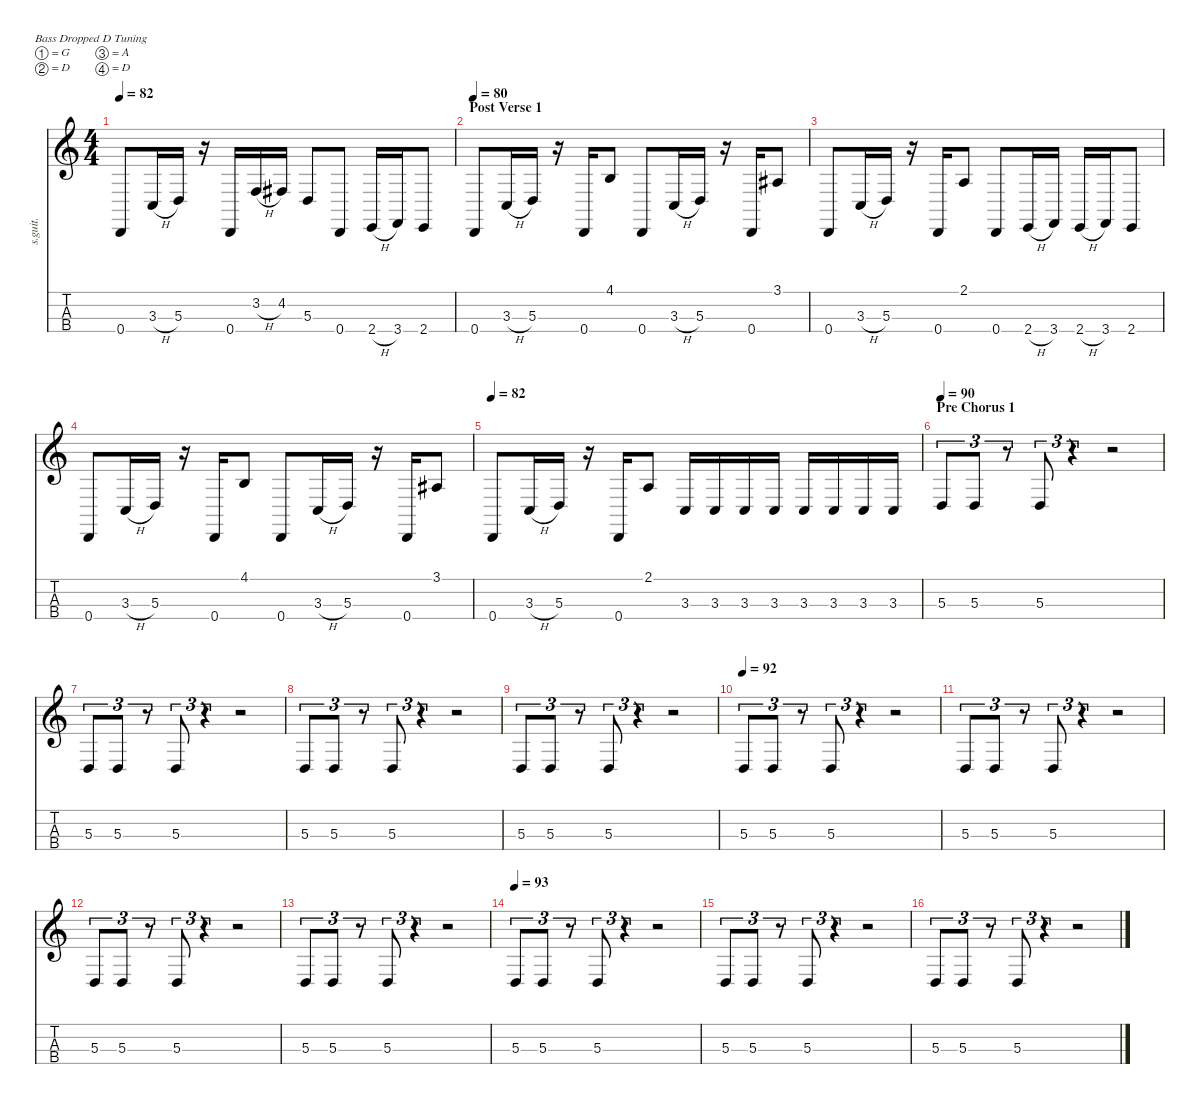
\defaultSystemsLayout 4
\hideDynamics
\bracketExtendMode nobrackets
\track ("Tim Commerford - Bass" "s.guit.") {instrument electricbassfinger}
\staff {score tabs}
\tuning (G2 D2 A1 D1)
\ts (4 4)
\tempo 82
\clef g2
\ks c
0.4.8{lyrics (0 "") lyrics (1 "") lyrics (2 "") lyrics (3 "") lyrics (4 "") dy f} 3.3{h}.16{lyrics (0 "") lyrics (1 "") lyrics (2 "") lyrics (3 "") lyrics (4 "")} 5.3.16{lyrics (0 "") lyrics (1 "") lyrics (2 "") lyrics (3 "") lyrics (4 "")} r.16 0.4.16{lyrics (0 "") lyrics (1 "") lyrics (2 "") lyrics (3 "") lyrics (4 "")} 3.2{h}.16{lyrics (0 "") lyrics (1 "") lyrics (2 "") lyrics (3 "") lyrics (4 "")} 4.2{acc #}.16{lyrics (0 "") lyrics (1 "") lyrics (2 "") lyrics (3 "") lyrics (4 "")} 5.3.8{lyrics (0 "") lyrics (1 "") lyrics (2 "") lyrics (3 "") lyrics (4 "")} 0.4.8{lyrics (0 "") lyrics (1 "") lyrics (2 "") lyrics (3 "") lyrics (4 "")} 2.4{h}.16{lyrics (0 "") lyrics (1 "") lyrics (2 "") lyrics (3 "") lyrics (4 "")} 3.4.16{lyrics (0 "") lyrics (1 "") lyrics (2 "") lyrics (3 "") lyrics (4 "")} 2.4.8{lyrics (0 "") lyrics (1 "") lyrics (2 "") lyrics (3 "") lyrics (4 "")} |
\section ("" "Post Verse 1")
\tempo 80
0.4.8{lyrics (0 "") lyrics (1 "") lyrics (2 "") lyrics (3 "") lyrics (4 "")} 3.3{h}.16{lyrics (0 "") lyrics (1 "") lyrics (2 "") lyrics (3 "") lyrics (4 "")} 5.3.16{lyrics (0 "") lyrics (1 "") lyrics (2 "") lyrics (3 "") lyrics (4 "")} r.16 0.4.16{lyrics (0 "") lyrics (1 "") lyrics (2 "") lyrics (3 "") lyrics (4 "")} 4.1.8{lyrics (0 "") lyrics (1 "") lyrics (2 "") lyrics (3 "") lyrics (4 "")} 0.4.8{lyrics (0 "") lyrics (1 "") lyrics (2 "") lyrics (3 "") lyrics (4 "")} 3.3{h}.16{lyrics (0 "") lyrics (1 "") lyrics (2 "") lyrics (3 "") lyrics (4 "")} 5.3.16{lyrics (0 "") lyrics (1 "") lyrics (2 "") lyrics (3 "") lyrics (4 "")} r.16 0.4.16{lyrics (0 "") lyrics (1 "") lyrics (2 "") lyrics (3 "") lyrics (4 "")} 3.1{acc #}.8{lyrics (0 "") lyrics (1 "") lyrics (2 "") lyrics (3 "") lyrics (4 "")} |
0.4.8{lyrics (0 "") lyrics (1 "") lyrics (2 "") lyrics (3 "") lyrics (4 "")} 3.3{h}.16{lyrics (0 "") lyrics (1 "") lyrics (2 "") lyrics (3 "") lyrics (4 "")} 5.3.16{lyrics (0 "") lyrics (1 "") lyrics (2 "") lyrics (3 "") lyrics (4 "")} r.16 0.4.16{lyrics (0 "") lyrics (1 "") lyrics (2 "") lyrics (3 "") lyrics (4 "")} 2.1.8{lyrics (0 "") lyrics (1 "") lyrics (2 "") lyrics (3 "") lyrics (4 "")} 0.4.8{lyrics (0 "") lyrics (1 "") lyrics (2 "") lyrics (3 "") lyrics (4 "")} 2.4{h}.16{lyrics (0 "") lyrics (1 "") lyrics (2 "") lyrics (3 "") lyrics (4 "")} 3.4.16{lyrics (0 "") lyrics (1 "") lyrics (2 "") lyrics (3 "") lyrics (4 "")} 2.4{h}.16{lyrics (0 "") lyrics (1 "") lyrics (2 "") lyrics (3 "") lyrics (4 "")} 3.4.16{lyrics (0 "") lyrics (1 "") lyrics (2 "") lyrics (3 "") lyrics (4 "")} 2.4.8{lyrics (0 "") lyrics (1 "") lyrics (2 "") lyrics (3 "") lyrics (4 "")} |
0.4.8{lyrics (0 "") lyrics (1 "") lyrics (2 "") lyrics (3 "") lyrics (4 "")} 3.3{h}.16{lyrics (0 "") lyrics (1 "") lyrics (2 "") lyrics (3 "") lyrics (4 "")} 5.3.16{lyrics (0 "") lyrics (1 "") lyrics (2 "") lyrics (3 "") lyrics (4 "")} r.16 0.4.16{lyrics (0 "") lyrics (1 "") lyrics (2 "") lyrics (3 "") lyrics (4 "")} 4.1.8{lyrics (0 "") lyrics (1 "") lyrics (2 "") lyrics (3 "") lyrics (4 "")} 0.4.8{lyrics (0 "") lyrics (1 "") lyrics (2 "") lyrics (3 "") lyrics (4 "")} 3.3{h}.16{lyrics (0 "") lyrics (1 "") lyrics (2 "") lyrics (3 "") lyrics (4 "")} 5.3.16{lyrics (0 "") lyrics (1 "") lyrics (2 "") lyrics (3 "") lyrics (4 "")} r.16 0.4.16{lyrics (0 "") lyrics (1 "") lyrics (2 "") lyrics (3 "") lyrics (4 "")} 3.1{acc #}.8{lyrics (0 "") lyrics (1 "") lyrics (2 "") lyrics (3 "") lyrics (4 "")} |
\tempo 82
0.4.8{lyrics (0 "") lyrics (1 "") lyrics (2 "") lyrics (3 "") lyrics (4 "")} 3.3{h}.16{lyrics (0 "") lyrics (1 "") lyrics (2 "") lyrics (3 "") lyrics (4 "")} 5.3.16{lyrics (0 "") lyrics (1 "") lyrics (2 "") lyrics (3 "") lyrics (4 "")} r.16 0.4.16{lyrics (0 "") lyrics (1 "") lyrics (2 "") lyrics (3 "") lyrics (4 "")} 2.1.8{lyrics (0 "") lyrics (1 "") lyrics (2 "") lyrics (3 "") lyrics (4 "")} 3.3.16{lyrics (0 "") lyrics (1 "") lyrics (2 "") lyrics (3 "") lyrics (4 "")} 3.3.16{lyrics (0 "") lyrics (1 "") lyrics (2 "") lyrics (3 "") lyrics (4 "")} 3.3.16{lyrics (0 "") lyrics (1 "") lyrics (2 "") lyrics (3 "") lyrics (4 "")} 3.3.16{lyrics (0 "") lyrics (1 "") lyrics (2 "") lyrics (3 "") lyrics (4 "")} 3.3.16{lyrics (0 "") lyrics (1 "") lyrics (2 "") lyrics (3 "") lyrics (4 "")} 3.3.16{lyrics (0 "") lyrics (1 "") lyrics (2 "") lyrics (3 "") lyrics (4 "")} 3.3.16{lyrics (0 "") lyrics (1 "") lyrics (2 "") lyrics (3 "") lyrics (4 "")} 3.3.16{lyrics (0 "") lyrics (1 "") lyrics (2 "") lyrics (3 "") lyrics (4 "")} |
\section ("" "Pre Chorus 1")
\tempo 90
5.3.8{tu (3 2) lyrics (0 "") lyrics (1 "") lyrics (2 "") lyrics (3 "") lyrics (4 "")} 5.3.8{tu (3 2) lyrics (0 "") lyrics (1 "") lyrics (2 "") lyrics (3 "") lyrics (4 "")} r.8{tu (3 2)} 5.3.8{tu (3 2) lyrics (0 "") lyrics (1 "") lyrics (2 "") lyrics (3 "") lyrics (4 "")} r.4{tu (3 2)} r.2 |
5.3.8{tu (3 2) lyrics (0 "") lyrics (1 "") lyrics (2 "") lyrics (3 "") lyrics (4 "")} 5.3.8{tu (3 2) lyrics (0 "") lyrics (1 "") lyrics (2 "") lyrics (3 "") lyrics (4 "")} r.8{tu (3 2)} 5.3.8{tu (3 2) lyrics (0 "") lyrics (1 "") lyrics (2 "") lyrics (3 "") lyrics (4 "")} r.4{tu (3 2)} r.2 |
5.3.8{tu (3 2) lyrics (0 "") lyrics (1 "") lyrics (2 "") lyrics (3 "") lyrics (4 "")} 5.3.8{tu (3 2) lyrics (0 "") lyrics (1 "") lyrics (2 "") lyrics (3 "") lyrics (4 "")} r.8{tu (3 2)} 5.3.8{tu (3 2) lyrics (0 "") lyrics (1 "") lyrics (2 "") lyrics (3 "") lyrics (4 "")} r.4{tu (3 2)} r.2 |
5.3.8{tu (3 2) lyrics (0 "") lyrics (1 "") lyrics (2 "") lyrics (3 "") lyrics (4 "")} 5.3.8{tu (3 2) lyrics (0 "") lyrics (1 "") lyrics (2 "") lyrics (3 "") lyrics (4 "")} r.8{tu (3 2)} 5.3.8{tu (3 2) lyrics (0 "") lyrics (1 "") lyrics (2 "") lyrics (3 "") lyrics (4 "")} r.4{tu (3 2)} r.2 |
\tempo 92
5.3.8{tu (3 2) lyrics (0 "") lyrics (1 "") lyrics (2 "") lyrics (3 "") lyrics (4 "")} 5.3.8{tu (3 2) lyrics (0 "") lyrics (1 "") lyrics (2 "") lyrics (3 "") lyrics (4 "")} r.8{tu (3 2)} 5.3.8{tu (3 2) lyrics (0 "") lyrics (1 "") lyrics (2 "") lyrics (3 "") lyrics (4 "")} r.4{tu (3 2)} r.2 |
5.3.8{tu (3 2) lyrics (0 "") lyrics (1 "") lyrics (2 "") lyrics (3 "") lyrics (4 "")} 5.3.8{tu (3 2) lyrics (0 "") lyrics (1 "") lyrics (2 "") lyrics (3 "") lyrics (4 "")} r.8{tu (3 2)} 5.3.8{tu (3 2) lyrics (0 "") lyrics (1 "") lyrics (2 "") lyrics (3 "") lyrics (4 "")} r.4{tu (3 2)} r.2 |
5.3.8{tu (3 2) lyrics (0 "") lyrics (1 "") lyrics (2 "") lyrics (3 "") lyrics (4 "")} 5.3.8{tu (3 2) lyrics (0 "") lyrics (1 "") lyrics (2 "") lyrics (3 "") lyrics (4 "")} r.8{tu (3 2)} 5.3.8{tu (3 2) lyrics (0 "") lyrics (1 "") lyrics (2 "") lyrics (3 "") lyrics (4 "")} r.4{tu (3 2)} r.2 |
5.3.8{tu (3 2) lyrics (0 "") lyrics (1 "") lyrics (2 "") lyrics (3 "") lyrics (4 "")} 5.3.8{tu (3 2) lyrics (0 "") lyrics (1 "") lyrics (2 "") lyrics (3 "") lyrics (4 "")} r.8{tu (3 2)} 5.3.8{tu (3 2) lyrics (0 "") lyrics (1 "") lyrics (2 "") lyrics (3 "") lyrics (4 "")} r.4{tu (3 2)} r.2 |
\tempo 93
5.3.8{tu (3 2) lyrics (0 "") lyrics (1 "") lyrics (2 "") lyrics (3 "") lyrics (4 "")} 5.3.8{tu (3 2) lyrics (0 "") lyrics (1 "") lyrics (2 "") lyrics (3 "") lyrics (4 "")} r.8{tu (3 2)} 5.3.8{tu (3 2) lyrics (0 "") lyrics (1 "") lyrics (2 "") lyrics (3 "") lyrics (4 "")} r.4{tu (3 2)} r.2 |
5.3.8{tu (3 2) lyrics (0 "") lyrics (1 "") lyrics (2 "") lyrics (3 "") lyrics (4 "")} 5.3.8{tu (3 2) lyrics (0 "") lyrics (1 "") lyrics (2 "") lyrics (3 "") lyrics (4 "")} r.8{tu (3 2)} 5.3.8{tu (3 2) lyrics (0 "") lyrics (1 "") lyrics (2 "") lyrics (3 "") lyrics (4 "")} r.4{tu (3 2)} r.2 |
5.3.8{tu (3 2) lyrics (0 "") lyrics (1 "") lyrics (2 "") lyrics (3 "") lyrics (4 "")} 5.3.8{tu (3 2) lyrics (0 "") lyrics (1 "") lyrics (2 "") lyrics (3 "") lyrics (4 "")} r.8{tu (3 2)} 5.3.8{tu (3 2) lyrics (0 "") lyrics (1 "") lyrics (2 "") lyrics (3 "") lyrics (4 "")} r.4{tu (3 2)} r.2
